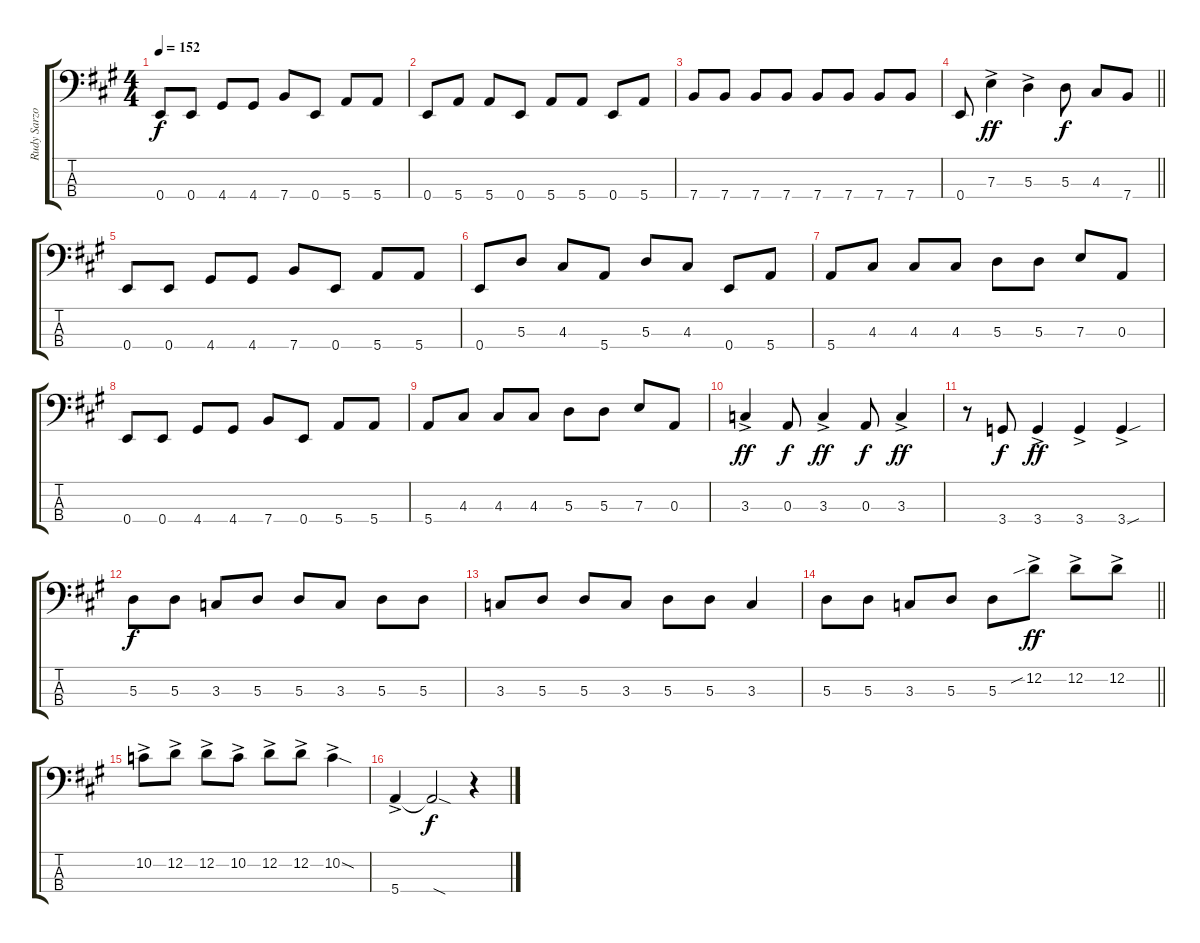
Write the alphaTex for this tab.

\track ("Rudy Sarzo" "Rudy Sarzo") {instrument electricbasspick}
\staff {score tabs}
\tuning (G2 D2 A1 E1) {hide}
\ts (4 4)
\tempo 152
\clef f4
\ks a
0.4.8{dy f} 0.4.8 4.4.8 4.4.8 7.4.8 0.4.8 5.4.8 5.4.8 |
0.4.8 5.4.8 5.4.8 0.4.8 5.4.8 5.4.8 0.4.8 5.4.8 |
7.4.8 7.4.8 7.4.8 7.4.8 7.4.8 7.4.8 7.4.8 7.4.8 |
\barLineRight lightlight
0.4.8 7.3{ac}.4{dy ff} 5.3{ac}.4 5.3.8{dy f} 4.3.8 7.4.8 |
0.4.8 0.4.8 4.4.8 4.4.8 7.4.8 0.4.8 5.4.8 5.4.8 |
0.4.8 5.3.8 4.3.8 5.4.8 5.3.8 4.3.8 0.4.8 5.4.8 |
5.4.8 4.3.8 4.3.8 4.3.8 5.3.8 5.3.8 7.3.8 0.3.8 |
0.4.8 0.4.8 4.4.8 4.4.8 7.4.8 0.4.8 5.4.8 5.4.8 |
5.4.8 4.3.8 4.3.8 4.3.8 5.3.8 5.3.8 7.3.8 0.3.8 |
3.3{ac}.4{dy ff} 0.3.8{dy f} 3.3{ac}.4{dy ff} 0.3.8{dy f} 3.3{ac}.4{dy ff} |
r.8 3.4.8{dy f} 3.4{ac}.4{dy ff} 3.4{ac}.4 3.4{sou ac}.4 |
5.3.8{dy f} 5.3.8 3.3.8 5.3.8 5.3.8 3.3.8 5.3.8 5.3.8 |
3.3.8 5.3.8 5.3.8 3.3.8 5.3.8 5.3.8 3.3.4 |
\barLineRight lightlight
5.3.8 5.3.8 3.3.8 5.3.8 5.3.8 12.2{sib ac}.8{dy ff} 12.2{ac}.8 12.2{ac}.8 |
10.2{ac}.8 12.2{ac}.8 12.2{ac}.8 10.2{ac}.8 12.2{ac}.8 12.2{ac}.8 10.2{sod ac}.4 |
5.4{ac}.4 5.4{sod t}.2{dy f} r.4
